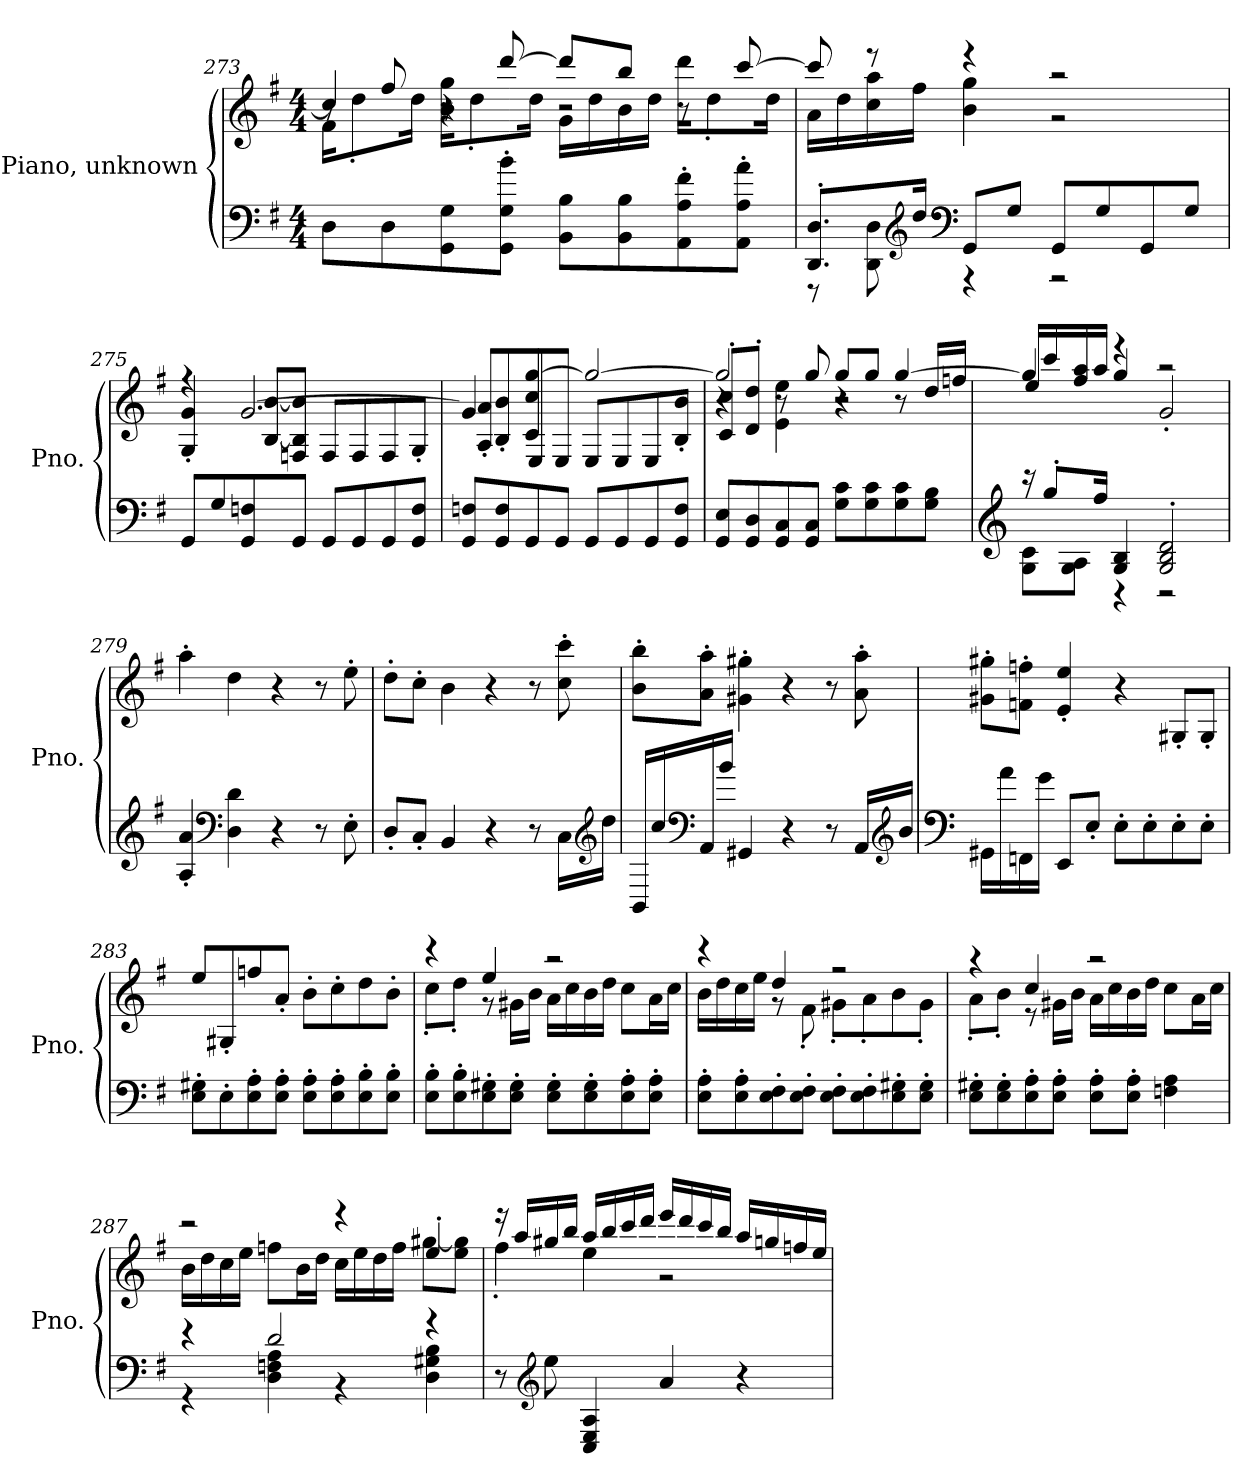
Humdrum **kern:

**kern	**kern
*part1	*part1
*staff2	*staff1
*I"Piano, unknown	*
*I'Pno.	*
*clefF4	*clefG2
*k[f#]	*k[f#]
*M4/4	*M4/4
=273	=273
*	*^
*	*	*^
8D\L	8r	16f#\KL	4cc/]
.	.	8dd'\	.
8D\	8ff#/	.	.
.	.	16dd\Jk	.
8GG\ 8G\	8r	16b\ 16gg\KL	4r
.	.	8dd'\	.
8GG\' 8G\' 8b\'J	[8ddd/	.	.
.	.	16dd\Jk	.
8BB\ 8B\L	8ddd/L]	16g\LL	2r
.	.	16dd\	.
8BB\ 8B\	8bb/J	16b\	.
.	.	16dd\JJ	.
8AA\' 8A\' 8f#\'	8r	16ddd\KL	.
.	.	8dd'\	.
8AA\' 8A\' 8a\'J	[8ccc/	.	.
.	.	16dd\Jk	.
*	*	*v	*v
!!LO:LB:g=z
=274	=274	=274
*^	*	*
8.DD/' 8.D/'L	8r	8ccc/]	16a\LL
.	.	.	16dd\
.	8DD\ 8D\	8r	16cc\ 16aa\
*clefG2	*	*	*
16dd/Jk	.	.	16ff#\JJ
*clefF4	*	*	*
8GG/L	4r	4r	4b\ 4gg\
8G/J	.	.	.
8GG/L	2r	2r	2r
8G/	.	.	.
8GG/	.	.	.
8G/J	.	.	.
*v	*v	*	*
=275	=275	=275
8GG/L	4r	4G/' 4g/'
8G/	.	.
8GG/ 8Fn/	[2.g/	[8B/ [8b/L
8GG/J	.	8Fn/ 8B/] 8b/]J
8GG/L	.	8F/L
8GG/	.	8F/
8GG/	.	8F/
8GG/ 8F/J	.	8G'/J
=276	=276	=276
8GG/ 8Fn/L	4g/]	8A/' 8a/'L
8GG/ 8F/	.	8B/' 8b/'
8GG/	4c/ 4cc/ [4gg/	8E/
8GG/J	.	8E/J
8GG/L	2gg/_	8E/L
8GG/	.	8E/
8GG/	.	8E/
8GG/ 8F/J	.	8B/' 8b/'J
!!LO:LB:g=z
=277	=277	=277
*	*	*^
8GG/ 8E/L	2gg/]	4r	8c/' 8cc/'L
8GG/ 8D/	.	.	8d/' 8dd/'J
8GG/ 8C/	.	4e\ 4ee\	8r
8GG/ 8C/J	.	.	8gg/
8G\ 8c\L	4r	2r	8gg/L
8G\ 8c\	.	.	8gg/J
8G\ 8c\	[4gg/	.	8r
8G\ 8B\J	.	.	16dd/LL
.	.	.	16ffn/JJ
*	*v	*v	*v
=278	=278
*clefG2	*
*^	*^
16r	8G\ 8c\L	4gg/]	16ee/LL
8gg'/L	.	.	16ccc/
.	8G\ 8A\J	.	16ff#/ 16aa/
16ff#/Jk	.	.	16aa/JJ
4G/ 4B/	4r	4r	4gg/
2G/' 2B/' 2d/'	2r	2r	2g'/
*v	*v	*	*
*	*v	*v
=279	=279
4A/' 4a/'	4aa'\
*clefF4	*
4D\ 4d\	4dd\
4r	4r
8r	8r
8E'\	8ee'\
=280	=280
8D'/L	8dd'\L
8C'/J	8cc'\J
4BB/	4b\
4r	4r
8r	8r
16C\LL	8cc\' 8ccc\'
*clefG2	*
16dd\JJ	.
!!LO:LB:g=z
=281	=281
16BB/LL	8b\' 8bb\'L
16cc/	.
*clefF4	*
16AA/	8a\' 8aa\'J
16b/JJ	.
4GG#X/	4g#X\' 4gg#X\'
4r	4r
8r	8r
16AA/LL	8a\' 8aa\'
*clefG2	*
16b/JJ	.
=282	=282
*clefF4	*
16GG#X\LL	8g#X\' 8gg#X\'L
16a\	.
16FFn\	8fn\' 8ffn\'J
16g\JJ	.
8EE/L	4e/' 4ee/'
8E'/J	.
8E'\L	4r
8E'\	.
8E'\	8G#X'/L
8E'\J	8G#'/J
=283	=283
8E\' 8G#X\'L	8ee/L
8E'\	8G#X'/
8E\' 8A\'	8ffn/
8E\' 8A\'J	8a'/J
8E\' 8A\'L	8b'\L
8E\' 8A\'	8cc'\
8E\' 8B\'	8dd\
8E\' 8B\'J	8b'\J
!!LO:PB:g=z
=284	=284
*	*^
8E\' 8B\'L	4r	8cc'\L
8E\' 8B\'	.	8dd'\J
8E\' 8G#X\'	4ee/	8r
8E\' 8G#\'J	.	16g#X\LL
.	.	16b\JJ
8E\' 8G#\'L	2r	16a\LL
.	.	16cc\
8E\' 8G#\'	.	16b\
.	.	16dd\JJ
8E\' 8A\'	.	8cc\L
8E\' 8A\'J	.	16a\L
.	.	16cc\JJ
=285	=285	=285
8E\' 8A\'L	4r	16b\LL
.	.	16dd\
8E\' 8A\'	.	16cc\
.	.	16ee\JJ
8E\' 8F#\'	4dd/	8r
8E\' 8F#\'J	.	8f#'\
8E\' 8F#\'L	2r	8g#X'\L
8E\' 8F#\'	.	8a'\
8E\' 8G#X\'	.	8b\
8E\' 8G#\'J	.	8g#'\J
=286	=286	=286
8E\' 8G#X\'L	4r	8a'\L
8E\' 8G#\'	.	8b'\J
8E\' 8A\'	4cc/	8r
8E\' 8A\'J	.	16g#X\LL
.	.	16b\JJ
8E\' 8A\'L	2r	16a\LL
.	.	16cc\
8E\' 8A\'J	.	16b\
.	.	16dd\JJ
4Fn\ 4A\	.	8cc\L
.	.	16a\L
.	.	16cc\JJ
!!LO:LB:g=z	!!
=287	=287	=287
*^	*	*
4r	4r	2r	16b\LL
.	.	.	16dd\
.	.	.	16cc\
.	.	.	16ee\JJ
2d/	4D\ 4Fn\ 4A\	.	8ffn\L
.	.	.	16b\L
.	.	.	16dd\JJ
.	4r	4r	16cc\LL
.	.	.	16ee\
.	.	.	16dd\
.	.	.	16ff\JJ
4r	4D\ 4G#X\ 4B\	4ee'/	[8gg#X\L
.	.	.	8ee\ 8gg#\]J
*v	*v	*	*
=288	=288	=288
8r	16r	4ff#'\
.	16aa/LL	.
*clefG2	*	*
8ee\	16gg#X/	.
.	16bb/JJ	.
4C/ 4E/ 4A/	16aa/LL	4ee\
.	16bb/	.
.	16ccc/	.
.	16ddd/JJ	.
4a/	16eee/LL	2r
.	16ddd/	.
.	16ccc/	.
.	16bb/JJ	.
4r	16aa/LL	.
.	16ggn/	.
.	16ffn/	.
.	16ee/JJ	.
*	*v	*v
=	=
*-	*-
